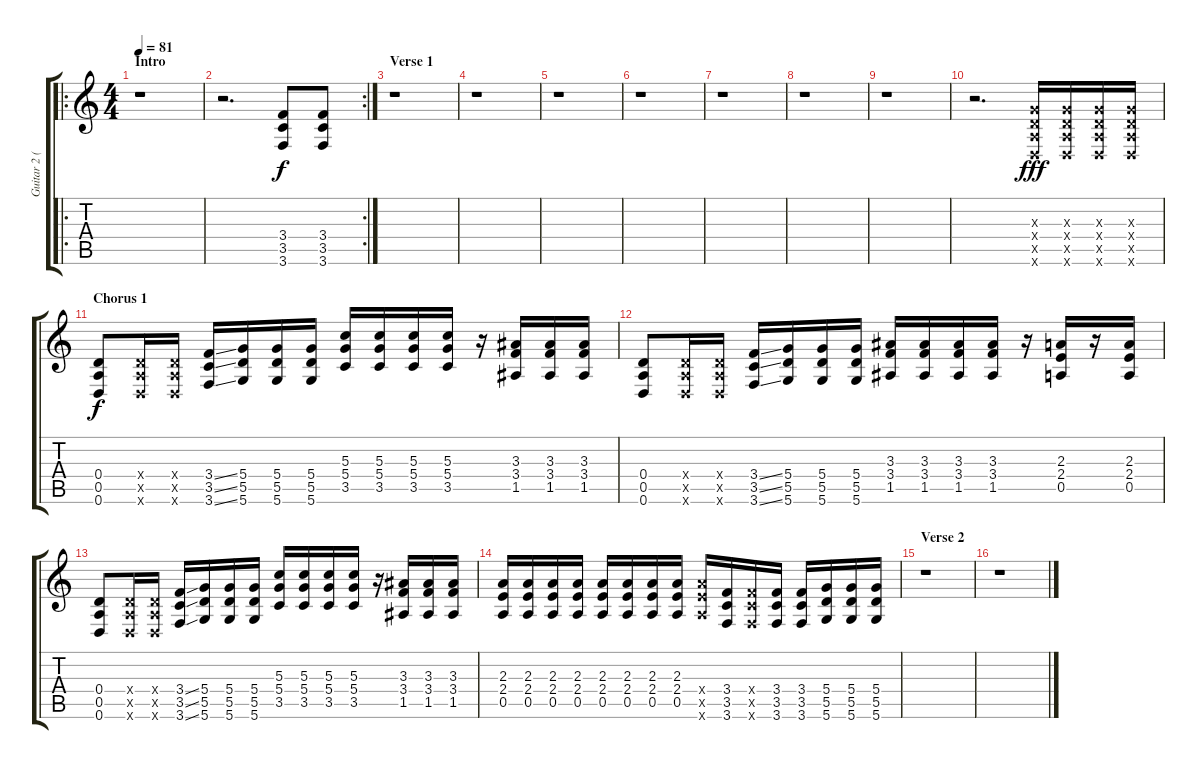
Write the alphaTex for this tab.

\track ("Guitar 2 (Distortion)" "Guitar 2 (") {instrument distortionguitar}
\staff {score tabs}
\tuning (E4 B3 G3 D3 A2 D2) {hide}
\ro
\ts (4 4)
\section ("" "Intro")
\tempo 81
\clef g2
\ks c
r.1{dy f instrument distortionguitar} |
\rc 2
r.2{d} (3.4 3.5 3.6).8 (3.4 3.5 3.6).8 |
\section ("" "Verse 1")
r.1 |
r.1 |
r.1 |
r.1 |
r.1 |
r.1 |
r.1 |
r.2{d} (0.3{x} 0.4{x} 0.5{x} 0.6{x}).16{dy fff} (0.3{x} 0.4{x} 0.5{x} 0.6{x}).16 (0.3{x} 0.4{x} 0.5{x} 0.6{x}).16 (0.3{x} 0.4{x} 0.5{x} 0.6{x}).16 |
\section ("" "Chorus 1")
(0.4 0.5 0.6).8{dy f} (0.4{x} 0.5{x} 0.6{x}).16 (0.4{x} 0.5{x} 0.6{x}).16 (3.4{ss} 3.5{ss} 3.6{ss}).16 (5.4 5.5 5.6).16 (5.4 5.5 5.6).16 (5.4 5.5 5.6).16 (5.3 5.4 3.5).16 (5.3 5.4 3.5).16 (5.3 5.4 3.5).16 (5.3 5.4 3.5).16 r.16 (3.3 3.4 1.5).16 (3.3 3.4 1.5).16 (3.3 3.4 1.5).16 |
(0.4 0.5 0.6).8 (0.4{x} 0.5{x} 0.6{x}).16 (0.4{x} 0.5{x} 0.6{x}).16 (3.4{ss} 3.5{ss} 3.6{ss}).16 (5.4 5.5 5.6).16 (5.4 5.5 5.6).16 (5.4 5.5 5.6).16 (3.3 3.4 1.5).16 (3.3 3.4 1.5).16 (3.3 3.4 1.5).16 (3.3 3.4 1.5).16 r.16 (2.3 2.4 0.5).16 r.16 (2.3 2.4 0.5).16 |
(0.4 0.5 0.6).8 (0.4{x} 0.5{x} 0.6{x}).16 (0.4{x} 0.5{x} 0.6{x}).16 (3.4{ss} 3.5{ss} 3.6{ss}).16 (5.4 5.5 5.6).16 (5.4 5.5 5.6).16 (5.4 5.5 5.6).16 (5.3 5.4 3.5).16 (5.3 5.4 3.5).16 (5.3 5.4 3.5).16 (5.3 5.4 3.5).16 r.16 (3.3 3.4 1.5).16 (3.3 3.4 1.5).16 (3.3 3.4 1.5).16 |
(2.3 2.4 0.5).16 (2.3 2.4 0.5).16 (2.3 2.4 0.5).16 (2.3 2.4 0.5).16 (2.3 2.4 0.5).16 (2.3 2.4 0.5).16 (2.3 2.4 0.5).16 (2.3 2.4 0.5).16 (7.4{x} 7.5{x} 7.6{x}).16 (3.4 3.5 3.6).16 (3.4{x} 3.5{x} 3.6{x}).16 (3.4 3.5 3.6).16 (3.4 3.5 3.6).16 (5.4 5.5 5.6).16 (5.4 5.5 5.6).16 (5.4 5.5 5.6).16 |
\section ("" "Verse 2")
r.1 |
r.1
